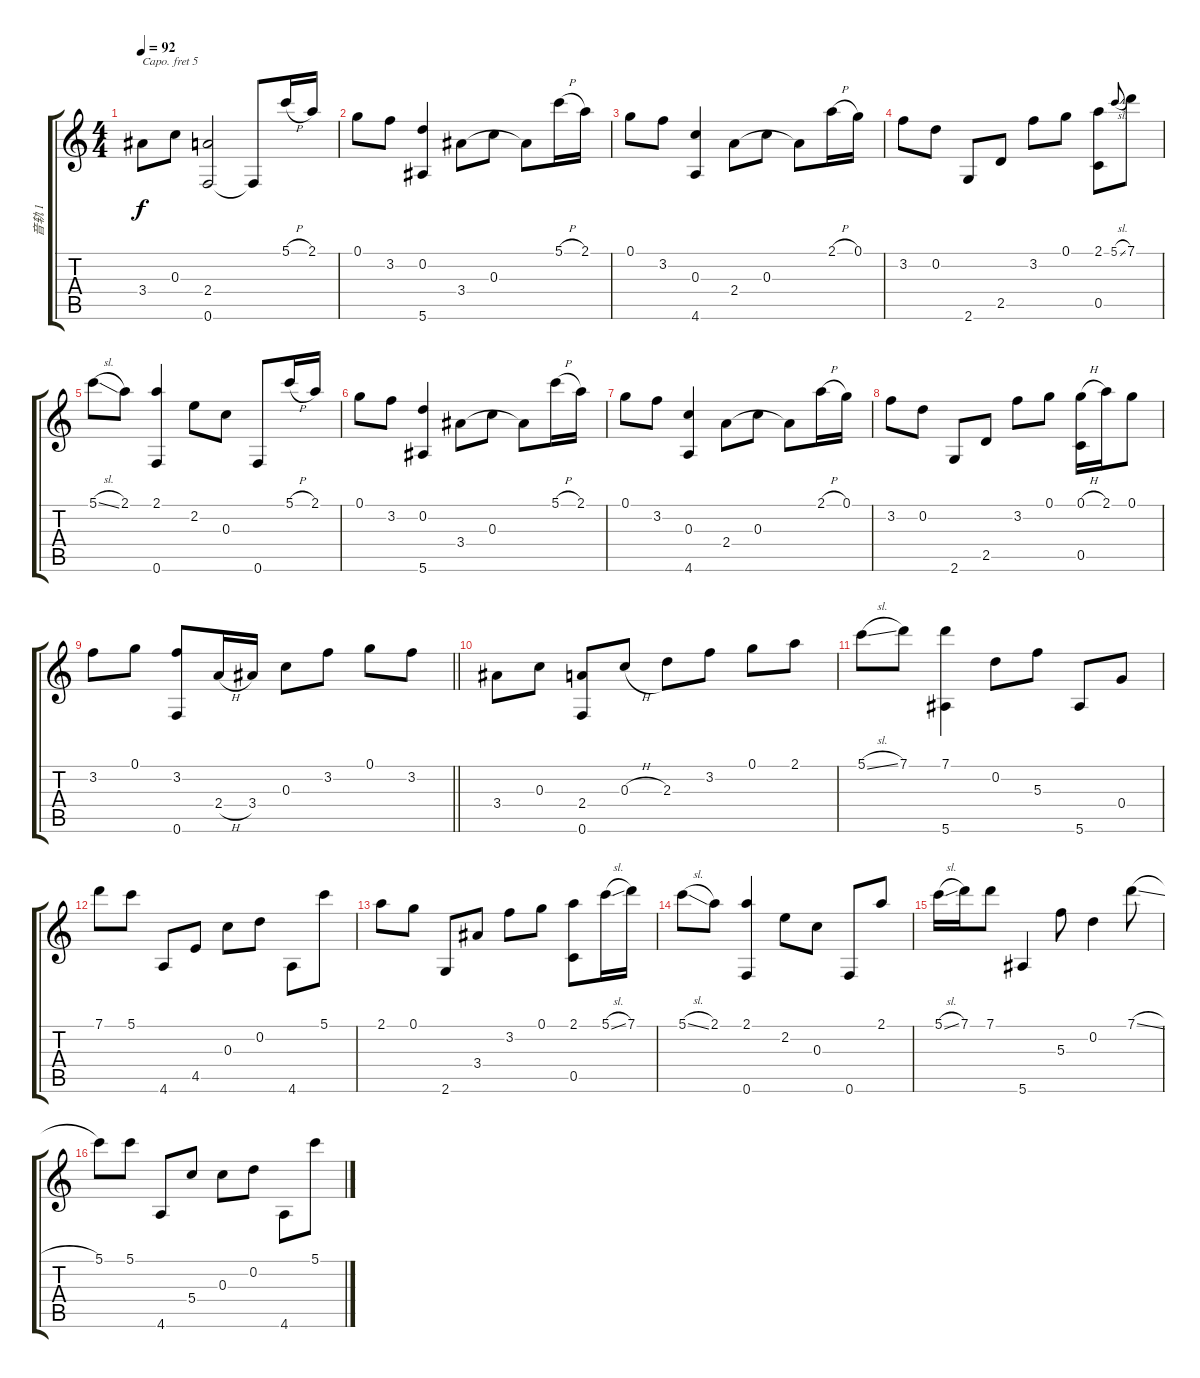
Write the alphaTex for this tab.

\track ("音轨 1" "音轨 1") {instrument acousticguitarsteel}
\staff {score tabs}
\capo 5
\tuning (D4 A3 G3 D3 G2 C2) {hide}
\ts (4 4)
\tempo 92
\clef g2
\ks c
3.4.8{dy f} 0.3.8 (2.4 0.6).2 0.6{t}.8 5.1{h}.16 2.1.16 |
0.1.8 3.2.8 (0.2 5.6).4 3.4.8 0.3.8 3.4{t}.8 5.1{h}.16 2.1.16 |
0.1.8 3.2.8 (0.3 4.6).4 2.4.8 0.3.8 2.4{t}.8 2.1{h}.16 0.1.16 |
3.2.8 0.2.8 2.6.8 2.5.8 3.2.8 0.1.8 (2.1 0.5).8 5.1{sl}.8{gr onbeat} 7.1.8 |
5.1{sl}.8 2.1.8 (2.1 0.6).4 2.2.8 0.3.8 0.6.8 5.1{h}.16 2.1.16 |
0.1.8 3.2.8 (0.2 5.6).4 3.4.8 0.3.8 3.4{t}.8 5.1{h}.16 2.1.16 |
0.1.8 3.2.8 (0.3 4.6).4 2.4.8 0.3.8 2.4{t}.8 2.1{h}.16 0.1.16 |
3.2.8 0.2.8 2.6.8 2.5.8 3.2.8 0.1.8 (0.1{h} 0.5).16 2.1.16 0.1.8 |
\barLineRight lightlight
3.2.8 0.1.8 (3.2 0.6).8 2.4{h}.16 3.4.16 0.3.8 3.2.8 0.1.8 3.2.8 |
3.4.8 0.3.8 (2.4 0.6).8 0.3{h}.8 2.3.8 3.2.8 0.1.8 2.1.8 |
5.1{sl}.8 7.1.8 (7.1 5.6).4 0.2.8 5.3.8 5.6.8 0.4.8 |
7.1.8 5.1.8 4.6.8 4.5.8 0.3.8 0.2.8 4.6.8 5.1.8 |
2.1.8 0.1.8 2.6.8 3.4.8 3.2.8 0.1.8 (2.1 0.5).8 5.1{sl}.16 7.1.16 |
5.1{sl}.8 2.1.8 (2.1 0.6).4 2.2.8 0.3.8 0.6.8 2.1.8 |
5.1{sl}.16 7.1.16 7.1.8 5.6.4 5.3.8 0.2.4 7.1{sl}.8 |
5.1.8 5.1.8 4.6.8 5.4.8 0.3.8 0.2.8 4.6.8 5.1.8
